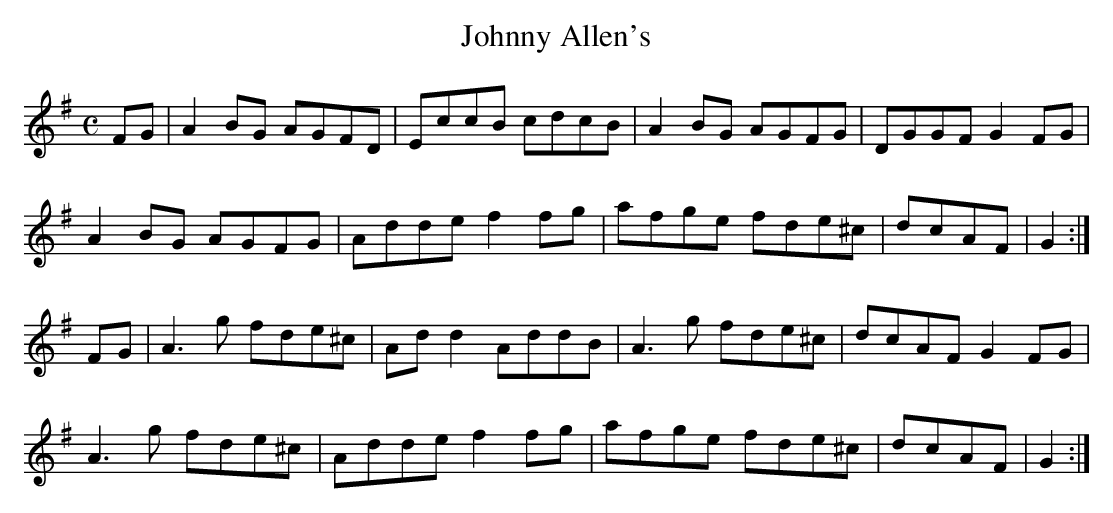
X:1
T:Johnny Allen's
M:C
L:1/8
K:D Mixolydian
FG|A2BG AGFD|EccB cdcB|A2BG AGFG|DGGF G2FG|!
A2BG AGFG|Adde f2fg|afge fde^c|dcAF|G2:|!
FG|A3g fde^c|Add2 AddB|A3g fde^c|dcAF G2FG|!
A3g fde^c|Adde f2fg|afge fde^c|dcAF|G2:|!
